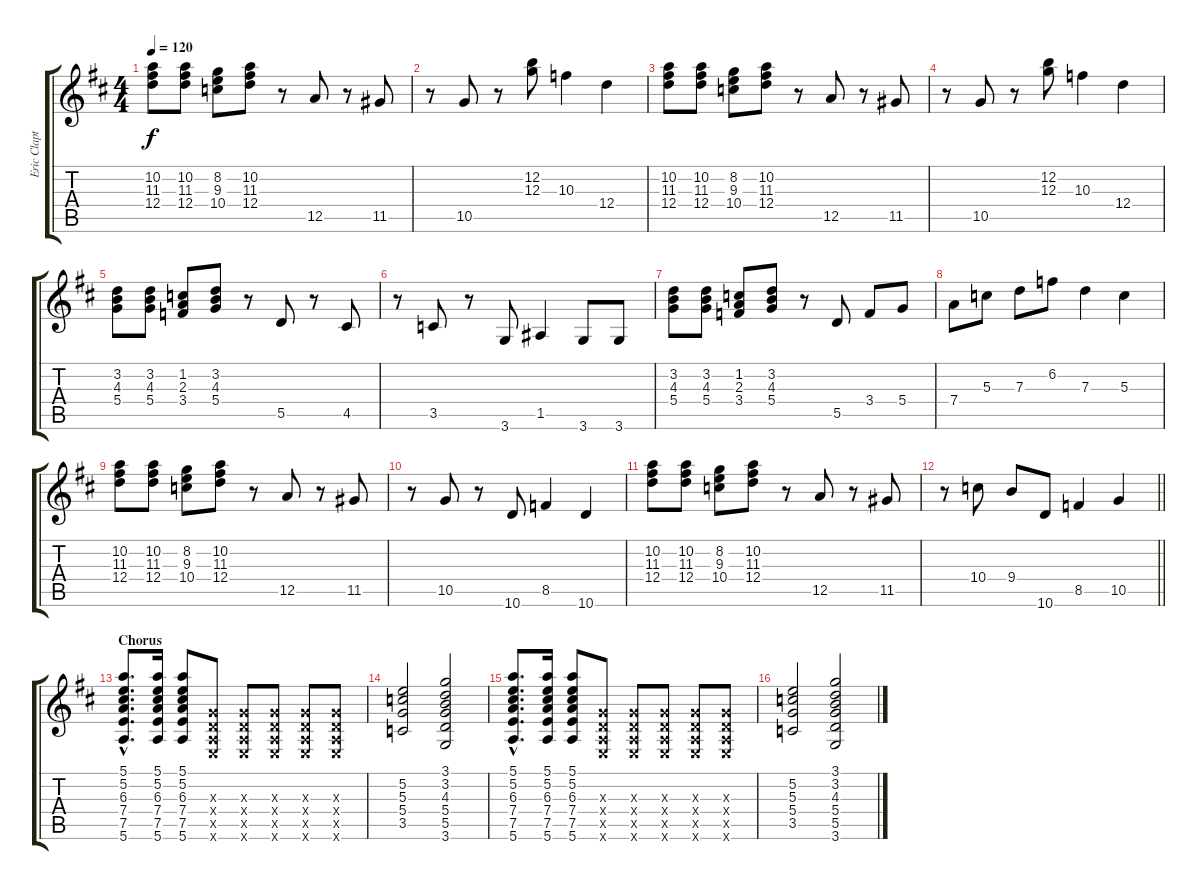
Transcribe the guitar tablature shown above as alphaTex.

\track ("Eric Clapton Guitar" "Eric Clapt") {instrument distortionguitar}
\staff {score tabs}
\tuning (E4 B3 G3 D3 A2 E2) {hide}
\ts (4 4)
\tempo 120
\clef g2
\ks d
(10.2 11.3 12.4).8{dy f} (10.2 11.3 12.4).8 (8.2 9.3 10.4).8 (10.2 11.3 12.4).8 r.8 12.5.8 r.8 11.5.8 |
r.8 10.5.8 r.8 (12.2 12.3).8 10.3.4 12.4.4 |
(10.2 11.3 12.4).8 (10.2 11.3 12.4).8 (8.2 9.3 10.4).8 (10.2 11.3 12.4).8 r.8 12.5.8 r.8 11.5.8 |
r.8 10.5.8 r.8 (12.2 12.3).8 10.3.4 12.4.4 |
(3.2 4.3 5.4).8 (3.2 4.3 5.4).8 (1.2 2.3 3.4).8 (3.2 4.3 5.4).8 r.8 5.5.8 r.8 4.5.8 |
r.8 3.5.8 r.8 3.6.8 1.5.4 3.6.8 3.6.8 |
(3.2 4.3 5.4).8 (3.2 4.3 5.4).8 (1.2 2.3 3.4).8 (3.2 4.3 5.4).8 r.8 5.5.8 3.4.8 5.4.8 |
7.4.8 5.3.8 7.3.8 6.2.8 7.3.4 5.3.4 |
(10.2 11.3 12.4).8 (10.2 11.3 12.4).8 (8.2 9.3 10.4).8 (10.2 11.3 12.4).8 r.8 12.5.8 r.8 11.5.8 |
r.8 10.5.8 r.8 10.6.8 8.5.4 10.6.4 |
(10.2 11.3 12.4).8 (10.2 11.3 12.4).8 (8.2 9.3 10.4).8 (10.2 11.3 12.4).8 r.8 12.5.8 r.8 11.5.8 |
\barLineRight lightlight
r.8 10.4.8 9.4.8 10.6.8 8.5.4 10.5.4 |
\section ("" "Chorus")
(5.1{hac} 5.2{hac} 6.3{hac} 7.4{hac} 7.5{hac} 5.6{hac}).8{d} (5.1 5.2 6.3 7.4 7.5 5.6).16 (5.1 5.2 6.3 7.4 7.5 5.6).8 (0.3{x} 0.4{x} 0.5{x} 0.6{x}).8 (0.3{x} 0.4{x} 0.5{x} 0.6{x}).8 (0.3{x} 0.4{x} 0.5{x} 0.6{x}).8 (0.3{x} 0.4{x} 0.5{x} 0.6{x}).8 (0.3{x} 0.4{x} 0.5{x} 0.6{x}).8 |
(5.2 5.3 5.4 3.5).2 (3.1 3.2 4.3 5.4 5.5 3.6).2 |
(5.1{hac} 5.2{hac} 6.3{hac} 7.4{hac} 7.5{hac} 5.6{hac}).8{d} (5.1 5.2 6.3 7.4 7.5 5.6).16 (5.1 5.2 6.3 7.4 7.5 5.6).8 (0.3{x} 0.4{x} 0.5{x} 0.6{x}).8 (0.3{x} 0.4{x} 0.5{x} 0.6{x}).8 (0.3{x} 0.4{x} 0.5{x} 0.6{x}).8 (0.3{x} 0.4{x} 0.5{x} 0.6{x}).8 (0.3{x} 0.4{x} 0.5{x} 0.6{x}).8 |
(5.2 5.3 5.4 3.5).2 (3.1 3.2 4.3 5.4 5.5 3.6).2
